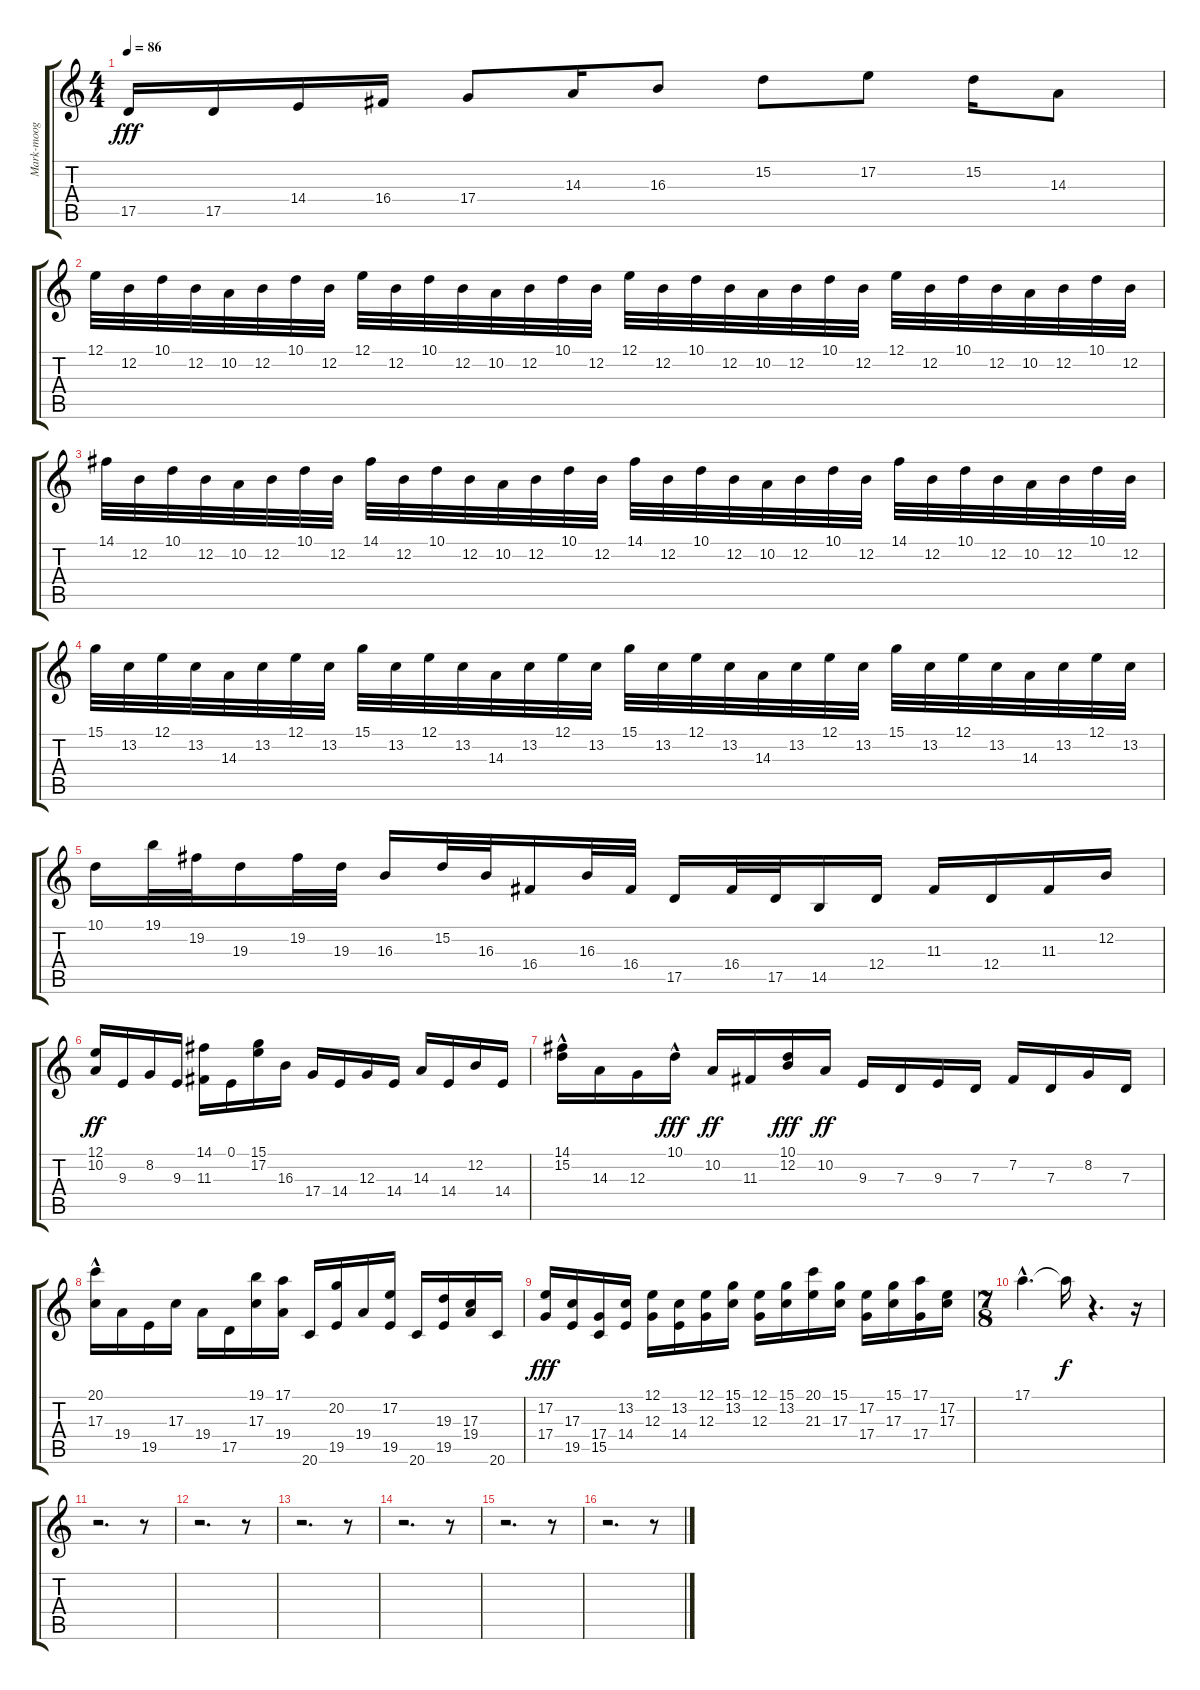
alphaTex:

\track ("Mark-moog" "Mark-moog") {instrument pad3polysynth}
\staff {score tabs}
\tuning (E4 B3 G3 D3 A2 E2) {hide}
\ts (4 4)
\tempo 86
\clef g2
\ks c
17.5.16{dy fff} 17.5.16 14.4.16 16.4.16 17.4.8 14.3.16 16.3.8 15.2.8 17.2.8 15.2.16 14.3.8 |
12.1.32 12.2.32 10.1.32 12.2.32 10.2.32 12.2.32 10.1.32 12.2.32 12.1.32 12.2.32 10.1.32 12.2.32 10.2.32 12.2.32 10.1.32 12.2.32 12.1.32 12.2.32 10.1.32 12.2.32 10.2.32 12.2.32 10.1.32 12.2.32 12.1.32 12.2.32 10.1.32 12.2.32 10.2.32 12.2.32 10.1.32 12.2.32 |
14.1.32 12.2.32 10.1.32 12.2.32 10.2.32 12.2.32 10.1.32 12.2.32 14.1.32 12.2.32 10.1.32 12.2.32 10.2.32 12.2.32 10.1.32 12.2.32 14.1.32 12.2.32 10.1.32 12.2.32 10.2.32 12.2.32 10.1.32 12.2.32 14.1.32 12.2.32 10.1.32 12.2.32 10.2.32 12.2.32 10.1.32 12.2.32 |
15.1.32 13.2.32 12.1.32 13.2.32 14.3.32 13.2.32 12.1.32 13.2.32 15.1.32 13.2.32 12.1.32 13.2.32 14.3.32 13.2.32 12.1.32 13.2.32 15.1.32 13.2.32 12.1.32 13.2.32 14.3.32 13.2.32 12.1.32 13.2.32 15.1.32 13.2.32 12.1.32 13.2.32 14.3.32 13.2.32 12.1.32 13.2.32 |
10.1.16 19.1.32 19.2.32 19.3.16 19.2.32 19.3.32 16.3.16 15.2.32 16.3.32 16.4.16 16.3.32 16.4.32 17.5.16 16.4.32 17.5.32 14.5.16 12.4.16 11.3.16 12.4.16 11.3.16 12.2.16 |
(12.1 10.2).16{dy ff} 9.3.16 8.2.16 9.3.16 (14.1 11.3).16 0.1.16 (15.1 17.2).16 16.3.16 17.4.16 14.4.16 12.3.16 14.4.16 14.3.16 14.4.16 12.2.16 14.4.16 |
(14.1{hac} 15.2).16 14.3.16 12.3.16 10.1{hac}.16{dy fff} 10.2.16{dy ff} 11.3.16 (10.1 12.2).16{dy fff} 10.2.16{dy ff} 9.3.16 7.3.16 9.3.16 7.3.16 7.2.16 7.3.16 8.2.16 7.3.16 |
(20.1{hac} 17.3).16 19.4.16 19.5.16 17.3.16 19.4.16 17.5.16 (19.1 17.3).16 (17.1 19.4).16 20.6.16 (20.2 19.5).16 19.4.16 (17.2 19.5).16 20.6.16 (19.3 19.5).16 (17.3 19.4).16 20.6.16 |
(17.2 17.4).16{dy fff} (17.3 19.5).16 (17.4 15.5).16 (13.2 14.4).16 (12.1 12.3).16 (13.2 14.4).16 (12.1 12.3).16 (15.1 13.2).16 (12.1 12.3).16 (15.1 13.2).16 (20.1 21.3).16 (15.1 17.3).16 (17.2 17.4).16 (15.1 17.3).16 (17.1 17.4).16 (17.2 17.3).16 |
\ts (7 8)
17.1{hac}.4{d} 17.1{t}.16{dy f} r.4{d} r.16 |
r.2{d} r.8 |
r.2{d} r.8 |
r.2{d} r.8 |
r.2{d} r.8 |
r.2{d} r.8 |
r.2{d} r.8
